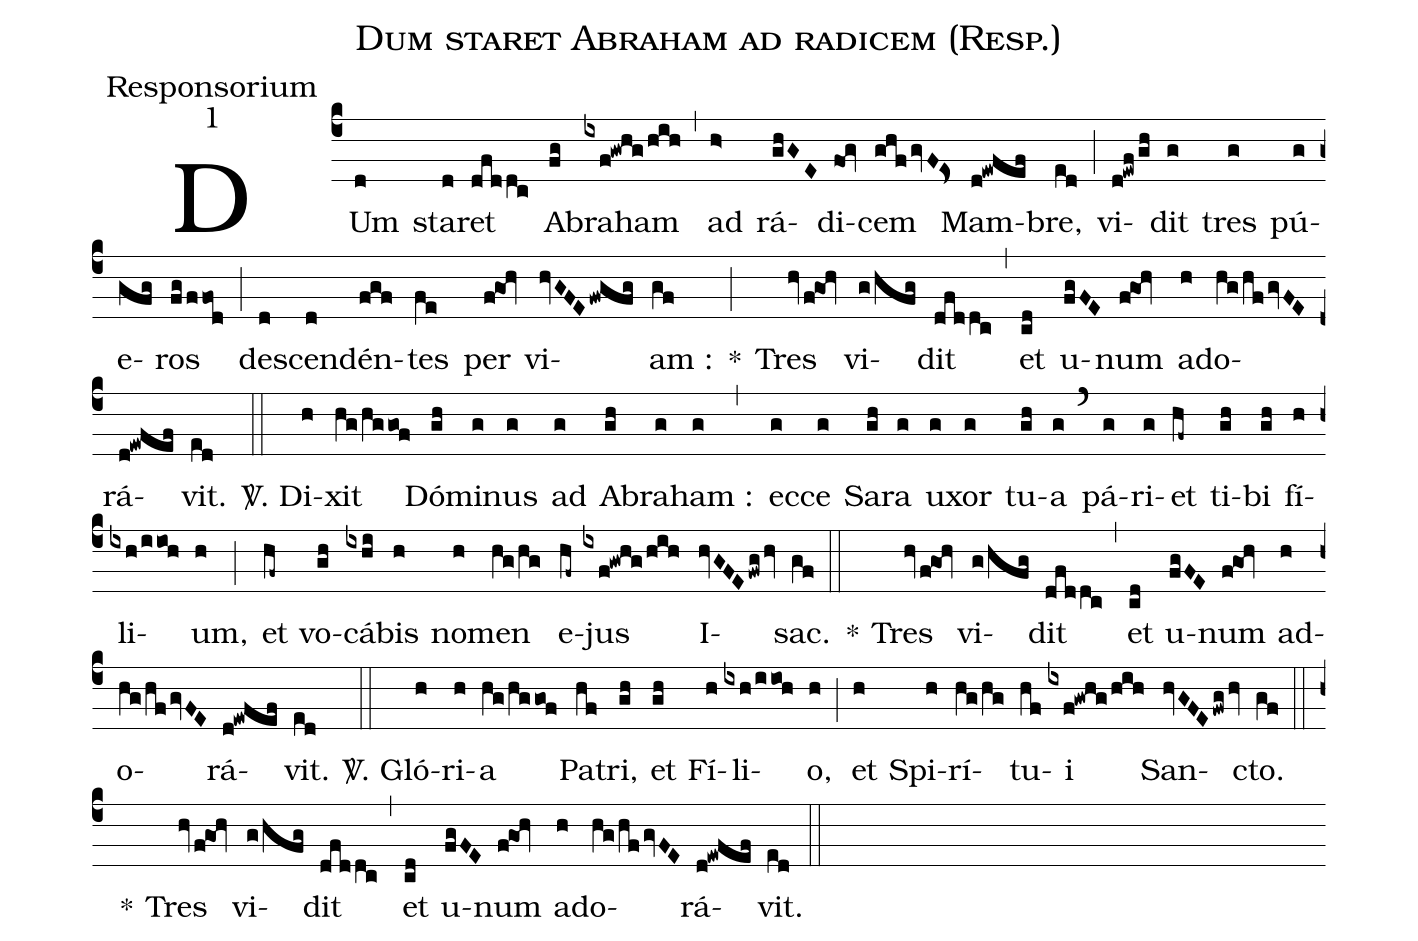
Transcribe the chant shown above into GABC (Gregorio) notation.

name:Dum staret Abraham ad radicem (Resp.);
office-part:Responsorium;
mode:1;
%%
(c4)DUm(d) sta(d)ret(dfddc) A(fg)braham(ixf!gwhg/hih) (,) ad(h>) rá(ghGE)di(fog)cem(ghf/gvF!Es>) Mam(d!ewfef)bre,(ed) (;) vi(d!ewf/gh)dit(g) tres(g) pú(g)e(gfg)ros(fg/ffod) (;) de(d)scen(d)dén(fgf)tes(fe) per(f!goh) vi(hvGFE/fwgfg)am :(gf) *(;) Tres(hv/f!goh) vi(g/hfg)dit(dfddc) (,) et(cd) u(fgFE)num(f!goh) ad(h)o(hg/hf/gvFE)rá(d!ewfef)vit.(ed) (::)

<sp>V/</sp>. Di(h)xit(hg/hggof) Dó(gh)mi(g)nus(g) ad(g) A(gh)bra(g)ham :(g) (,) ec(g)ce(g) Sa(gh)ra(g) u(g)xor(g) tu(gh)a(g) (`) pá(g)ri(g)et(hf~) ti(gh)bi(gh) fí(h)li(ixh/iioh)um,(h) (;) et(hf~) vo(gh)cá(ixhi)bis(h) no(h)men(hg/hg) e(hf~)jus(ixf!gwhg/hih) I(hvGFE/fwg/hv)sac.(gf) (::)
*() Tres(hv/f!goh) vi(g/hfg)dit(dfddc) (,) et(cd) u(fgFE)num(f!goh) ad(h)o(hg/hf/gvFE)rá(d!ewfef)vit.(ed) (::)

<sp>V/</sp>. Gló(h)ri(h)a(hg/hggof) Pa(hf)tri,(gh) et(gh) Fí(h)li(ixh/iioh)o,(h) (;) et(h) Spi(h)rí(hg/hg)tu(hf)i(ixf!gwhg/hih) San(hvGFE/fwg/hv)cto.(gf) (::)
*() Tres(hv/f!goh) vi(g/hfg)dit(dfddc) (,) et(cd) u(fgFE)num(f!goh) ad(h)o(hg/hf/gvFE)rá(d!ewfef)vit.(ed) (::)
